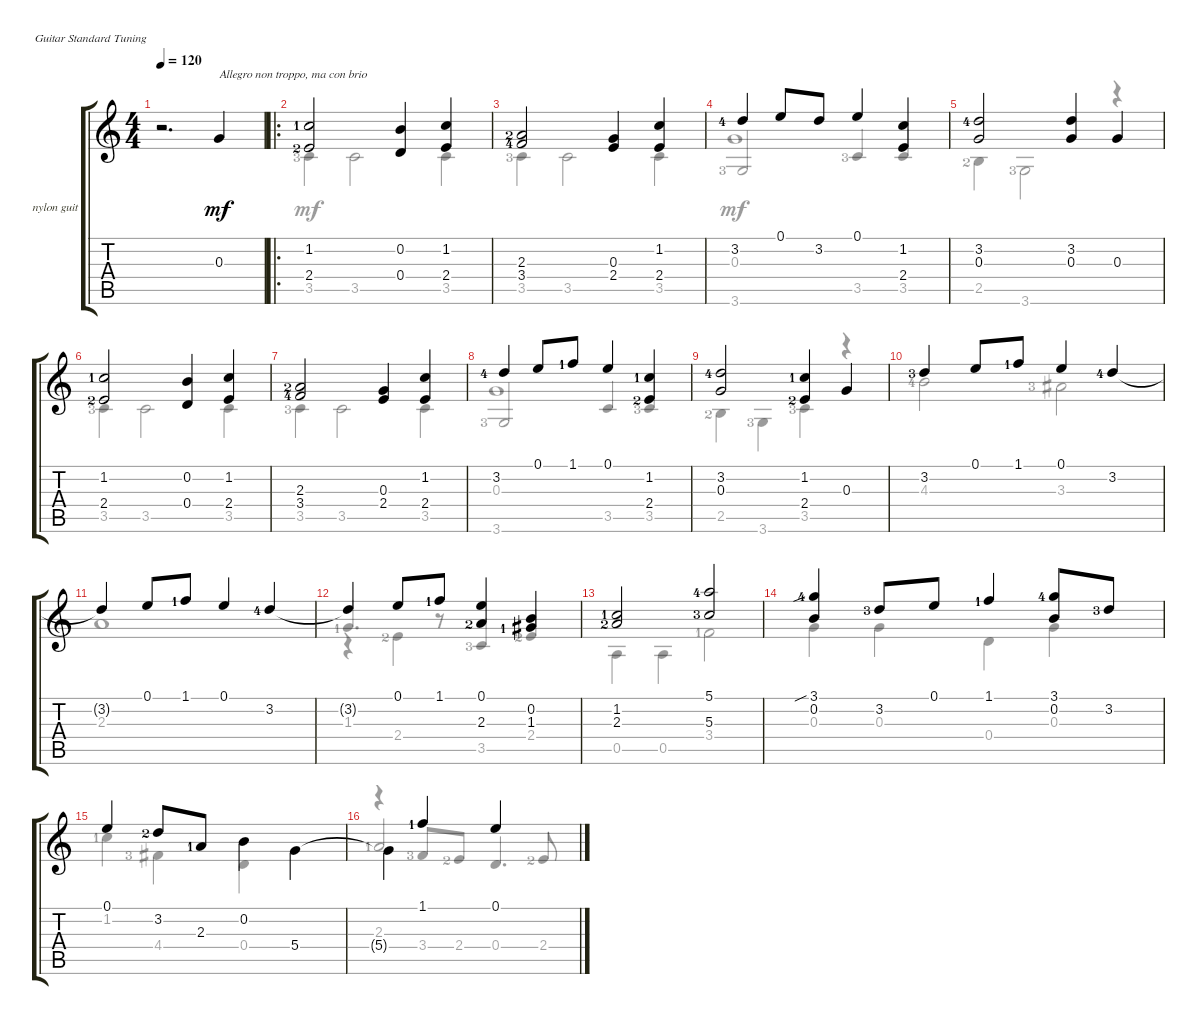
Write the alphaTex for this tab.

\defaultSystemsLayout 4
\bracketExtendMode groupsimilarinstruments
\firstSystemTrackNameOrientation horizontal
\otherSystemsTrackNameOrientation horizontal
\track ("nylon guitar" "nylon guit") {instrument acousticguitarsteel}
\staff {score tabs}
\tuning (E4 B3 G3 D3 A2 E2)
\voice
\ts (4 4)
\tempo 120
\clef g2
\ks c
r.2{d dy mf instrument acousticguitarsteel} 0.3.4{txt "Allegro non troppo, ma con brio"} |
\ro
(1.2{lf 2} 2.4{lf 3}).2 (0.2 0.4).4 (2.4 1.2).4 |
(3.4{lf 5} 2.3{lf 3}).2 (0.3 2.4).4 (1.2 2.4).4 |
3.2{lf 5}.4 0.1.8 3.2.8 0.1.4 (1.2 2.4).4 |
(3.2{lf 5} 0.3).2 (3.2 0.3).4 0.3.4 |
(1.2{lf 2} 2.4{lf 3}).2 (0.2 0.4).4 (1.2 2.4).4 |
(2.3{lf 3} 3.4{lf 5}).2 (0.3 2.4).4 (1.2 2.4).4 |
3.2{lf 5}.4 0.1.8 1.1{lf 2}.8 0.1.4 (1.2{lf 2} 2.4{lf 3}).4 |
(3.2{lf 5} 0.3).2 (2.4{lf 3} 1.2{lf 2}).4 0.3.4 |
3.2{lf 4}.4 0.1.8 1.1{lf 2}.8 0.1.4 3.2{lf 5}.4 |
3.2{t}.4 0.1.8 1.1{lf 2}.8 0.1.4 3.2{lf 5}.4 |
3.2{t}.4 0.1.8 1.1{lf 2}.8 (0.1 2.3{lf 3}).4 (1.3{lf 2} 0.2).4 |
(1.2{lf 2} 2.3{lf 3}).2 (5.1{lf 5} 5.3{lf 4}).2 |
(3.1{sib lf 5} 0.2).4 3.2{lf 4}.8 0.1.8 1.1{lf 2}.4 (3.1{lf 5} 0.2).8 3.2{lf 4}.8 |
0.1.4 3.2{lf 3}.8 2.3{lf 2}.8 0.2.4 5.4.4{beam invert} |
5.4{t}.4{beam invert} 1.1{lf 2}.4 0.1.4
\voice
\clef g2
\ottava regular
\simile none
\ks c
|
3.5{lf 4}.4 3.5.2 3.5.4 |
3.5{lf 4}.4 3.5.2 3.5.4 |
3.6{lf 4}.2{beam invert} 3.5{lf 4}.4{beam invert} 3.5.4{beam invert} |
2.5{lf 3}.4 3.6{lf 4}.2 r.4 |
3.5{lf 4}.4 3.5.2 3.5.4 |
3.5{lf 4}.4 3.5.2 3.5.4 |
3.6{lf 4}.2{beam invert} 3.5.4{beam invert} 3.5{lf 4}.4{beam invert} |
2.5{lf 3}.4 3.6{lf 4}.4 3.5{lf 4}.4 r.4 |
4.3{lf 5}.2 3.3{lf 4}.2 |
2.3.1 |
1.3{lf 2}.4{d beam invert} r.8{beam invert} 3.5{lf 4}.4{beam invert} 2.4{lf 3}.4{beam invert} |
0.5.4 0.5.4 3.4{lf 2}.2 |
0.3.4 0.3.4 0.4.4 0.3.4 |
1.2{lf 2}.4 4.4{lf 4}.4 0.4.4 |
r.4{beam invert} 3.4{lf 4}.8{beam invert} 2.4{lf 3}.8 0.4.4{d beam invert} 2.4{lf 3}.8{beam invert}
\voice
\clef g2
\ottava regular
\simile none
\ks c
|
|
|
0.3.1 |
|
|
|
0.3.1 |
|
|
|
r.4 2.4{lf 3}.4 |
|
|
|
2.3{lf 2}.2{beam invert}
